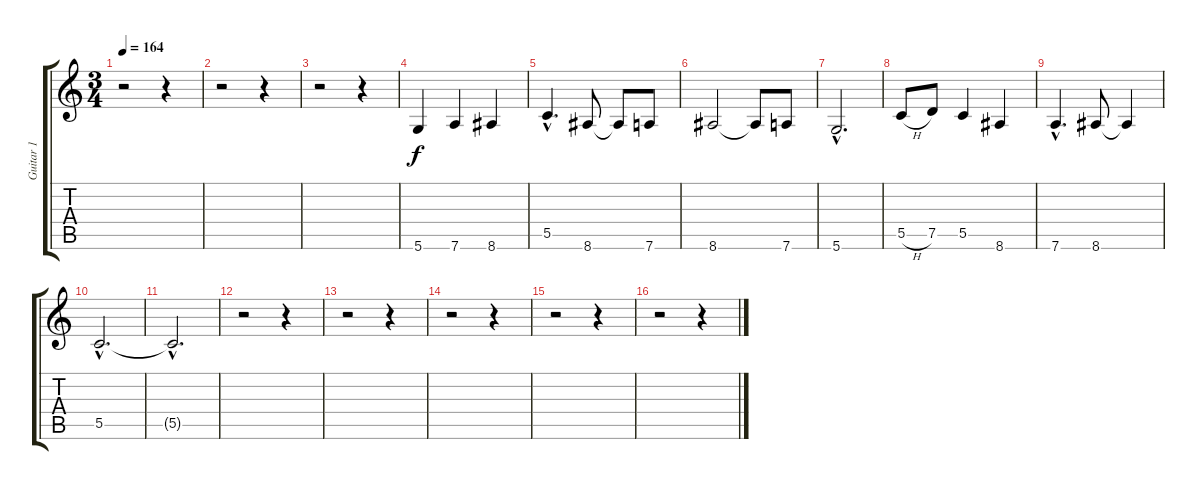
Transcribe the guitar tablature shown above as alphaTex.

\track ("Guitar 1" "Guitar 1") {instrument electricguitarmuted}
\staff {score tabs}
\tuning (D4 A3 F3 C3 G2 D2) {hide}
\ts (3 4)
\tempo 164
\clef g2
\ks c
r.2{dy f} r.4 |
r.2 r.4 |
r.2 r.4 |
5.6.4 7.6.4 8.6.4 |
5.5{hac}.4{d} 8.6.8 8.6{t}.8 7.6.8 |
8.6.2 8.6{t}.8 7.6.8 |
5.6{hac}.2{d} |
5.5{h}.8 7.5.8 5.5.4 8.6.4 |
7.6{hac}.4{d} 8.6.8 8.6{t}.4 |
5.5{hac}.2{d} |
5.5{hac t}.2{d} |
r.2 r.4 |
r.2 r.4 |
r.2 r.4 |
r.2 r.4 |
r.2 r.4
